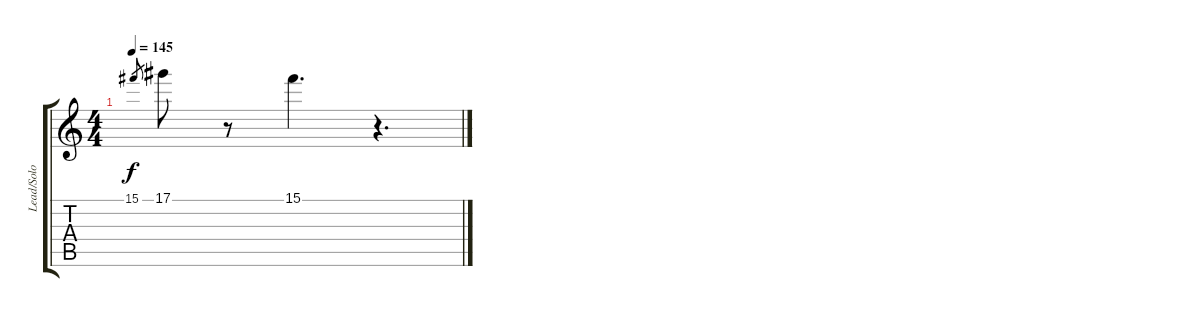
\track ("Lead/Solo" "Lead/Solo") {instrument distortionguitar}
\staff {score tabs}
\tuning (Eb4 Bb3 Gb3 Db3 Ab2 Db2) {hide}
\ts (4 4)
\tempo 145
\clef g2
\ks c
15.1.8{gr dy f} 17.1.8 r.8 15.1.4{d} r.4{d}
